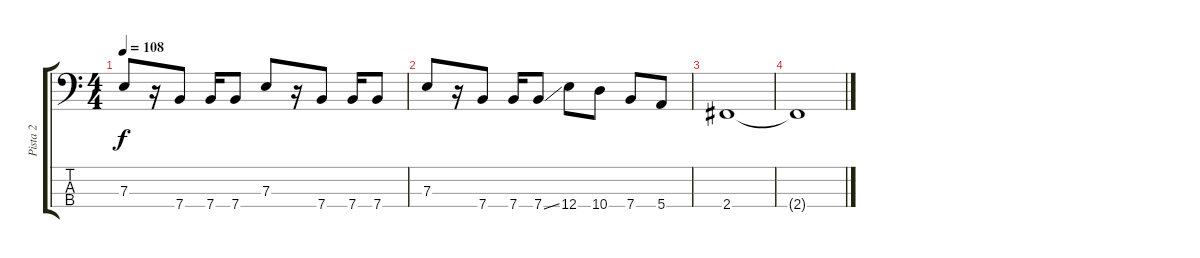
\track ("Pista 2" "Pista 2") {instrument electricbassfinger}
\staff {score tabs}
\tuning (G2 D2 A1 E1) {hide}
\ts (4 4)
\tempo 108
\clef f4
\ks c
7.3.8{dy f} r.16 7.4.8 7.4.16 7.4.8 7.3.8 r.16 7.4.8 7.4.16 7.4.8 |
7.3.8 r.16 7.4.8 7.4.16 7.4{ss}.8 12.4.8 10.4.8 7.4.8 5.4.8 |
2.4.1 |
2.4{t}.1
